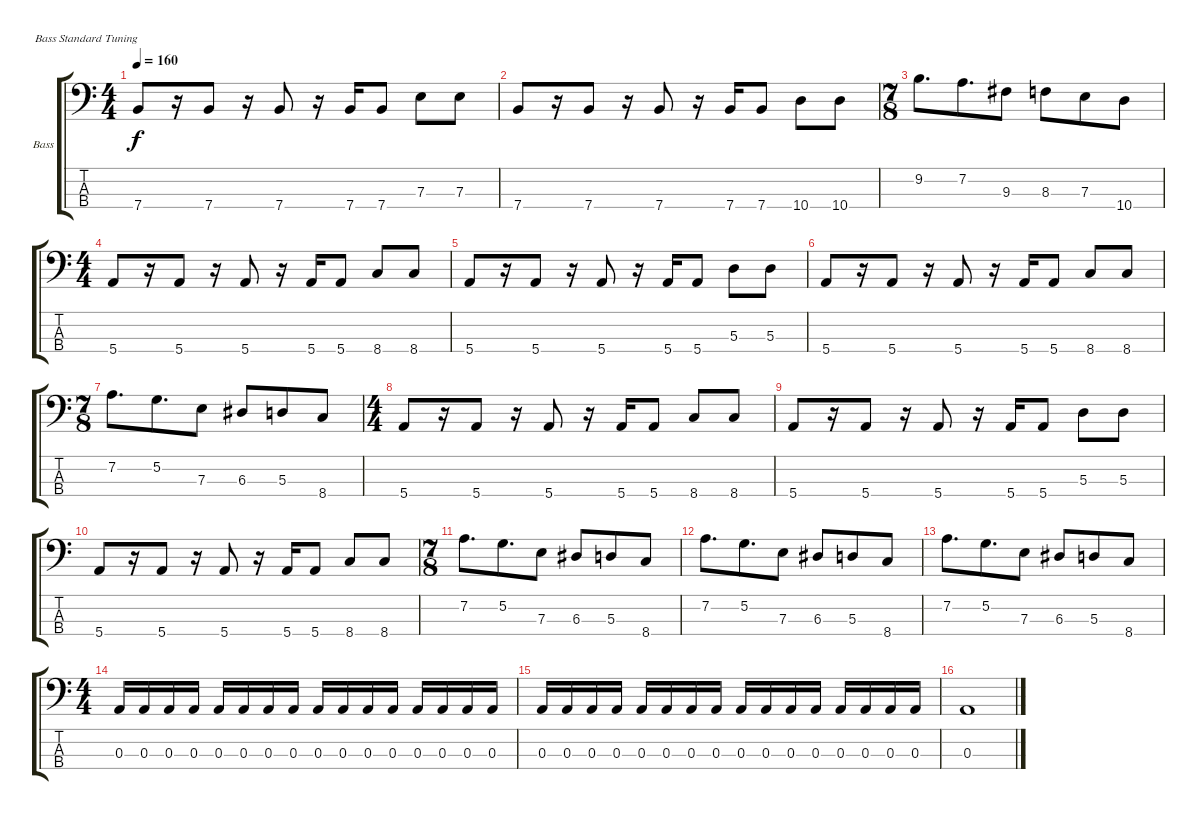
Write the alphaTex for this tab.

\bracketExtendMode groupsimilarinstruments
\firstSystemTrackNameOrientation horizontal
\otherSystemsTrackNameOrientation horizontal
\track ("Bass" "Bass") {instrument electricbasspick}
\staff {score tabs}
\tuning (G2 D2 A1 E1)
\ts (4 4)
\tempo 160
\clef f4
\ks c
7.4.8{dy f} r.16 7.4.8 r.16 7.4.8 r.16 7.4.16 7.4.8 7.3.8 7.3.8 |
7.4.8 r.16 7.4.8 r.16 7.4.8 r.16 7.4.16 7.4.8 10.4.8 10.4.8 |
\ts (7 8)
9.2.8{d} 7.2.8{d} 9.3.8 8.3.8 7.3.8 10.4.8 |
\ts (4 4)
5.4.8 r.16 5.4.8 r.16 5.4.8 r.16 5.4.16 5.4.8 8.4.8 8.4.8 |
5.4.8 r.16 5.4.8 r.16 5.4.8 r.16 5.4.16 5.4.8 5.3.8 5.3.8 |
5.4.8 r.16 5.4.8 r.16 5.4.8 r.16 5.4.16 5.4.8 8.4.8 8.4.8 |
\ts (7 8)
7.2.8{d} 5.2.8{d} 7.3.8 6.3.8 5.3.8 8.4.8 |
\ts (4 4)
5.4.8 r.16 5.4.8 r.16 5.4.8 r.16 5.4.16 5.4.8 8.4.8 8.4.8 |
5.4.8 r.16 5.4.8 r.16 5.4.8 r.16 5.4.16 5.4.8 5.3.8 5.3.8 |
5.4.8 r.16 5.4.8 r.16 5.4.8 r.16 5.4.16 5.4.8 8.4.8 8.4.8 |
\ts (7 8)
7.2.8{d} 5.2.8{d} 7.3.8 6.3.8 5.3.8 8.4.8 |
7.2.8{d} 5.2.8{d} 7.3.8 6.3.8 5.3.8 8.4.8 |
7.2.8{d} 5.2.8{d} 7.3.8 6.3.8 5.3.8 8.4.8 |
\ts (4 4)
0.3.16 0.3.16 0.3.16 0.3.16 0.3.16 0.3.16 0.3.16 0.3.16 0.3.16 0.3.16 0.3.16 0.3.16 0.3.16 0.3.16 0.3.16 0.3.16 |
0.3.16 0.3.16 0.3.16 0.3.16 0.3.16 0.3.16 0.3.16 0.3.16 0.3.16 0.3.16 0.3.16 0.3.16 0.3.16 0.3.16 0.3.16 0.3.16 |
0.3.1
